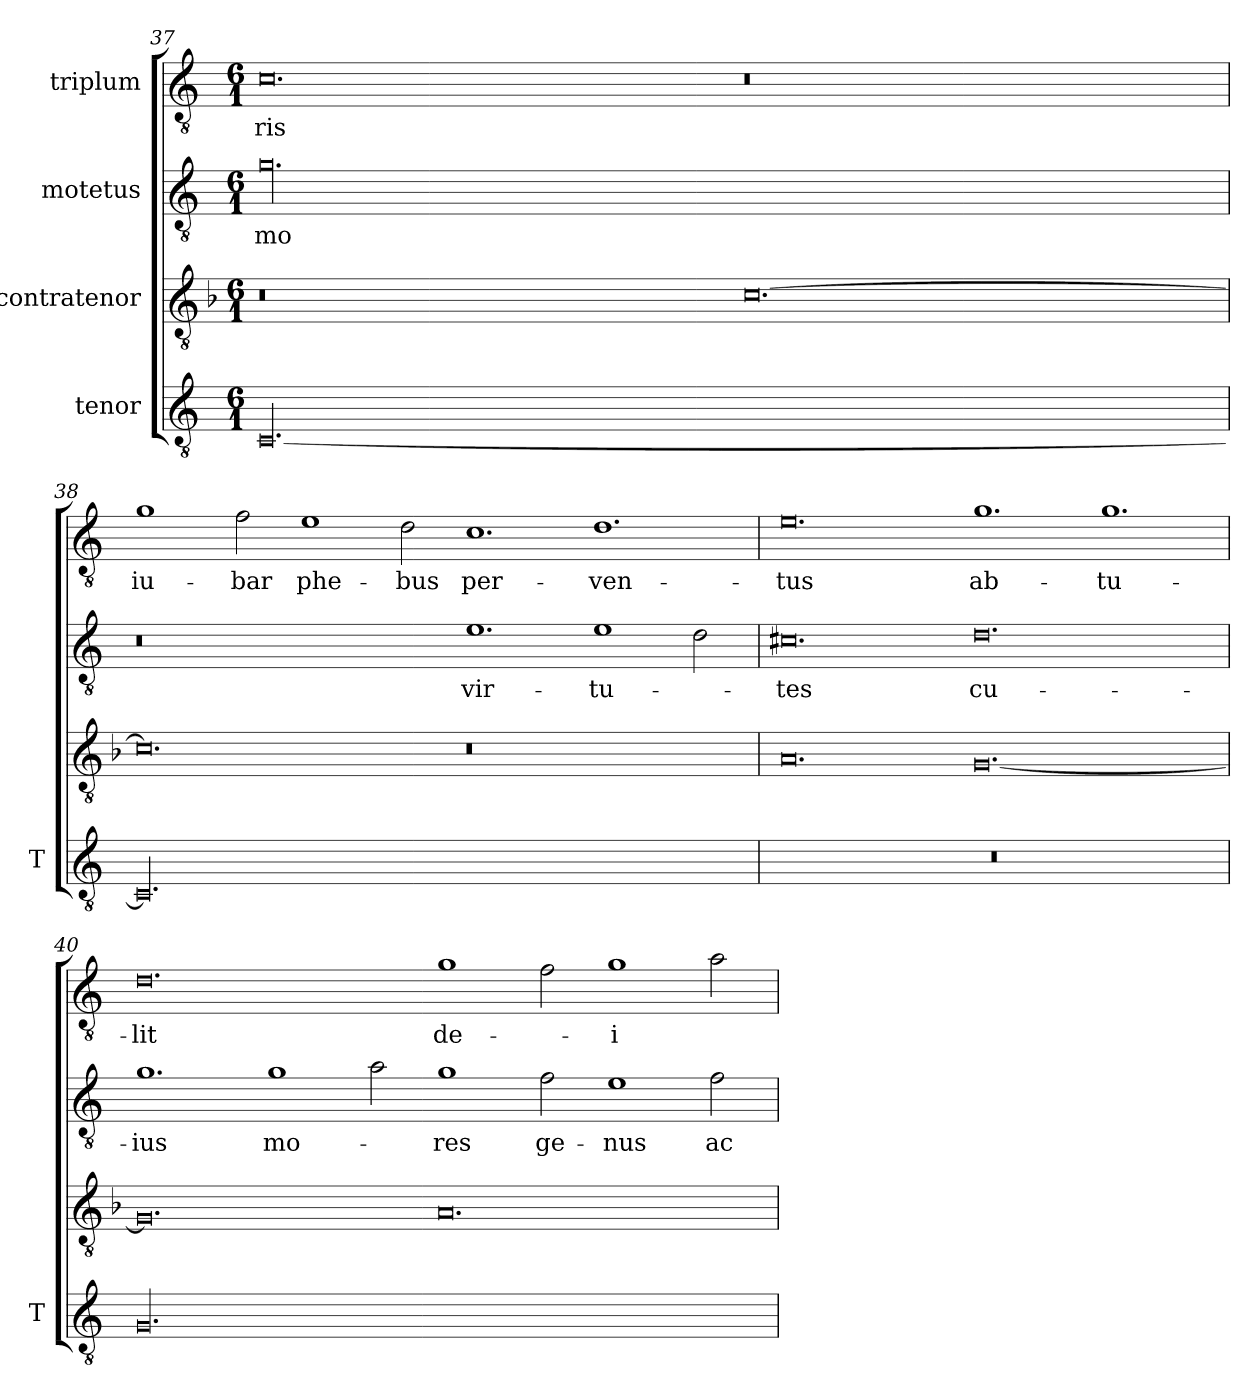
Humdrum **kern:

**kern	**kern	**kern	**text	**kern	**text
*part4	*part3	*part2	*part2	*part1	*part1
*staff4	*staff3	*staff2	*staff2	*staff1	*staff1
*I"tenor	*I"contratenor	*I"motetus	*	*I"triplum	*
*I'T	*	*	*	*	*
*clefGv2	*clefGv2	*clefGv2	*	*clefGv2	*
*k[]	*k[b-]	*k[]	*	*k[]	*
*C:	*F:	*C:	*	*C:	*
*M6/1	*M6/1	*M6/1	*	*M6/1	*
=37	=37	=37	=37	=37	=37
[00.C/	0.r	00.g\	-mo	0.c\	-ris
.	[0.c\	.	.	0.r	.
!!LO:LB:g=z
=38	=38	=38	=38	=38	=38
00.C/]	0.c\]	0.r	.	1g\	iu-
.	.	.	.	2f\	-bar
.	.	.	.	1e\	phe-
.	.	.	.	2d\	-bus
.	0.r	1.e\	vir-	1.c\	per-
.	.	1e\	-tu-	1.d\	-ven-
.	.	2d\	.	.	.
=39	=39	=39	=39	=39	=39
00.r	0.A/	0.c#X\	-tes	0.e\	-tus
.	[0.G/	0.d\	cu-	1.g\	ab-
.	.	.	.	1.g\	-tu-
=40	=40	=40	=40	=40	=40
00.G/	0.G/]	1.g\	-ius	0.d\	-lit
.	.	1g\	mo-	.	.
.	.	2a\	.	.	.
.	0.A/	1g\	-res	1g\	de-
.	.	2f\	ge-	2f\	.
.	.	1e\	-nus	1g\	-i
.	.	2f\	ac-	2a\	.
=	=	=	=	=	=
*-	*-	*-	*-	*-	*-
